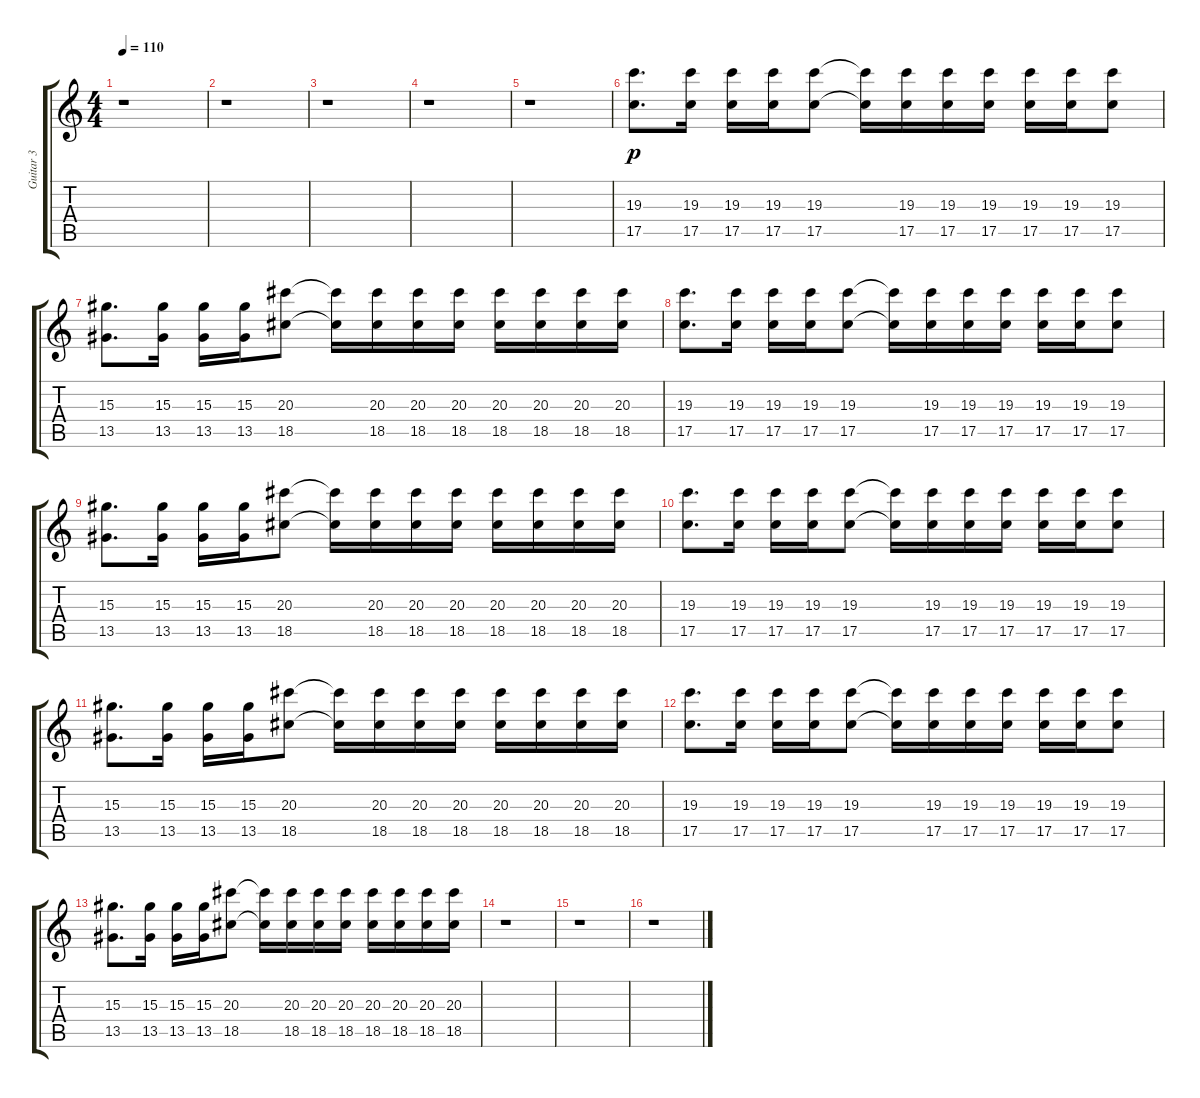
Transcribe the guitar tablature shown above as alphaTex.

\track ("Guitar 3" "Guitar 3") {instrument distortionguitar}
\staff {score tabs}
\tuning (D4 A3 F3 C3 G2 C2) {hide}
\ts (4 4)
\tempo 110
\clef g2
\ks c
r.1{dy fff} |
r.1 |
r.1 |
r.1 |
r.1 |
(19.3 17.5).8{d dy p} (19.3 17.5).16 (19.3 17.5).16 (19.3 17.5).16 (19.3 17.5).8 (19.3{t} 17.5{t}).16 (19.3 17.5).16 (19.3 17.5).16 (19.3 17.5).16 (19.3 17.5).16 (19.3 17.5).16 (19.3 17.5).8 |
(15.3 13.5).8{d} (15.3 13.5).16 (15.3 13.5).16 (15.3 13.5).16 (20.3 18.5).8 (20.3{t} 18.5{t}).16 (20.3 18.5).16 (20.3 18.5).16 (20.3 18.5).16 (20.3 18.5).16 (20.3 18.5).16 (20.3 18.5).16 (20.3 18.5).16 |
(19.3 17.5).8{d} (19.3 17.5).16 (19.3 17.5).16 (19.3 17.5).16 (19.3 17.5).8 (19.3{t} 17.5{t}).16 (19.3 17.5).16 (19.3 17.5).16 (19.3 17.5).16 (19.3 17.5).16 (19.3 17.5).16 (19.3 17.5).8 |
(15.3 13.5).8{d} (15.3 13.5).16 (15.3 13.5).16 (15.3 13.5).16 (20.3 18.5).8 (20.3{t} 18.5{t}).16 (20.3 18.5).16 (20.3 18.5).16 (20.3 18.5).16 (20.3 18.5).16 (20.3 18.5).16 (20.3 18.5).16 (20.3 18.5).16 |
(19.3 17.5).8{d} (19.3 17.5).16 (19.3 17.5).16 (19.3 17.5).16 (19.3 17.5).8 (19.3{t} 17.5{t}).16 (19.3 17.5).16 (19.3 17.5).16 (19.3 17.5).16 (19.3 17.5).16 (19.3 17.5).16 (19.3 17.5).8 |
(15.3 13.5).8{d} (15.3 13.5).16 (15.3 13.5).16 (15.3 13.5).16 (20.3 18.5).8 (20.3{t} 18.5{t}).16 (20.3 18.5).16 (20.3 18.5).16 (20.3 18.5).16 (20.3 18.5).16 (20.3 18.5).16 (20.3 18.5).16 (20.3 18.5).16 |
(19.3 17.5).8{d} (19.3 17.5).16 (19.3 17.5).16 (19.3 17.5).16 (19.3 17.5).8 (19.3{t} 17.5{t}).16 (19.3 17.5).16 (19.3 17.5).16 (19.3 17.5).16 (19.3 17.5).16 (19.3 17.5).16 (19.3 17.5).8 |
(15.3 13.5).8{d} (15.3 13.5).16 (15.3 13.5).16 (15.3 13.5).16 (20.3 18.5).8 (20.3{t} 18.5{t}).16 (20.3 18.5).16 (20.3 18.5).16 (20.3 18.5).16 (20.3 18.5).16 (20.3 18.5).16 (20.3 18.5).16 (20.3 18.5).16 |
r.1 |
r.1 |
r.1
